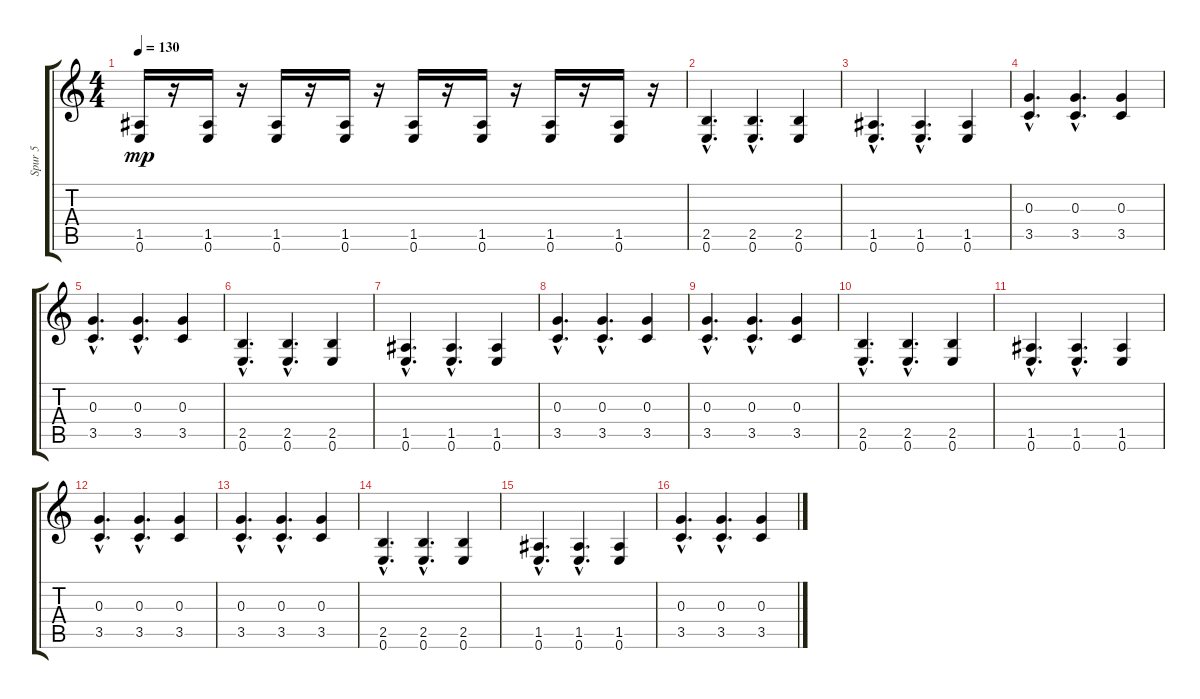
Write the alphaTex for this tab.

\track ("Spur 5" "Spur 5") {instrument overdrivenguitar}
\staff {score tabs}
\tuning (E4 B3 G3 D3 A2 E2) {hide}
\ts (4 4)
\tempo 130
\clef g2
\ks c
(1.5 0.6).16{dy mp} r.16 (1.5 0.6).16 r.16 (1.5 0.6).16 r.16 (1.5 0.6).16 r.16 (1.5 0.6).16 r.16 (1.5 0.6).16 r.16 (1.5 0.6).16 r.16 (1.5 0.6).16 r.16 |
(2.5{hac} 0.6{hac}).4{d} (2.5{hac} 0.6{hac}).4{d} (2.5 0.6).4 |
(1.5{hac} 0.6{hac}).4{d} (1.5{hac} 0.6{hac}).4{d} (1.5 0.6).4 |
(0.3{hac} 3.5{hac}).4{d} (0.3{hac} 3.5{hac}).4{d} (0.3 3.5).4 |
(0.3{hac} 3.5{hac}).4{d} (0.3{hac} 3.5{hac}).4{d} (0.3 3.5).4 |
(2.5{hac} 0.6{hac}).4{d} (2.5{hac} 0.6{hac}).4{d} (2.5 0.6).4 |
(1.5{hac} 0.6{hac}).4{d} (1.5{hac} 0.6{hac}).4{d} (1.5 0.6).4 |
(0.3{hac} 3.5{hac}).4{d} (0.3{hac} 3.5{hac}).4{d} (0.3 3.5).4 |
(0.3{hac} 3.5{hac}).4{d} (0.3{hac} 3.5{hac}).4{d} (0.3 3.5).4 |
(2.5{hac} 0.6{hac}).4{d} (2.5{hac} 0.6{hac}).4{d} (2.5 0.6).4 |
(1.5{hac} 0.6{hac}).4{d} (1.5{hac} 0.6{hac}).4{d} (1.5 0.6).4 |
(0.3{hac} 3.5{hac}).4{d} (0.3{hac} 3.5{hac}).4{d} (0.3 3.5).4 |
(0.3{hac} 3.5{hac}).4{d} (0.3{hac} 3.5{hac}).4{d} (0.3 3.5).4 |
(2.5{hac} 0.6{hac}).4{d} (2.5{hac} 0.6{hac}).4{d} (2.5 0.6).4 |
(1.5{hac} 0.6{hac}).4{d} (1.5{hac} 0.6{hac}).4{d} (1.5 0.6).4 |
(0.3{hac} 3.5{hac}).4{d} (0.3{hac} 3.5{hac}).4{d} (0.3 3.5).4
